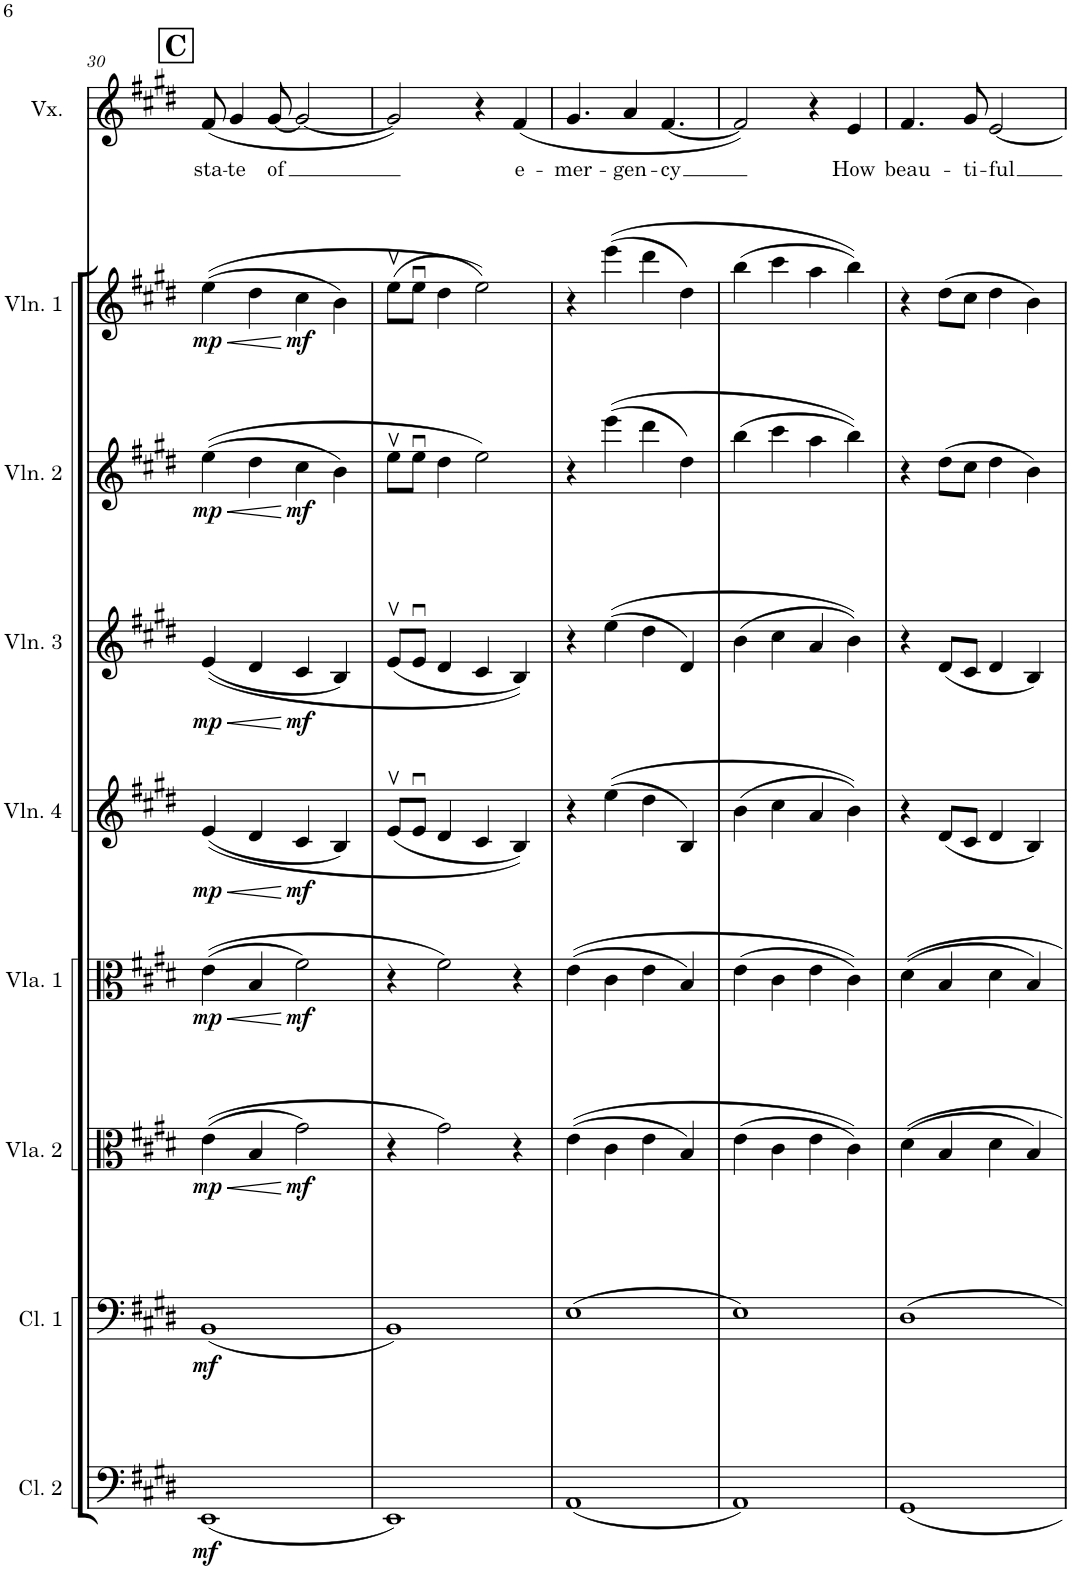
**kern	**dynam	**kern	**dynam	**kern	**dynam	**kern	**dynam	**kern	**dynam	**kern	**dynam	**kern	**dynam	**kern	**dynam	**kern	**text
*part9	*part9	*part8	*part8	*part7	*part7	*part6	*part6	*part5	*part5	*part4	*part4	*part3	*part3	*part2	*part2	*part1	*part1
*staff9	*staff9	*staff8	*staff8	*staff7	*staff7	*staff6	*staff6	*staff5	*staff5	*staff4	*staff4	*staff3	*staff3	*staff2	*staff2	*staff1	*staff1
*I"Cello 2	*	*I"Cello 1	*	*I"Viola 2	*	*I"Viola 1	*	*I"Violin 4	*	*I"Violin 3	*	*I"Violin 2	*	*I"Violin 1	*	*I"Vox	*
*I'Cl. 2	*	*I'Cl. 1	*	*I'Vla. 2	*	*I'Vla. 1	*	*I'Vln. 4	*	*I'Vln. 3	*	*I'Vln. 2	*	*I'Vln. 1	*	*I'Vx.	*
!!LO:PB:g=z
*clefF4	*	*clefF4	*	*clefC3	*	*clefC3	*	*clefG2	*	*clefG2	*	*clefG2	*	*clefG2	*	*clefG2	*
*k[f#c#g#d#]	*	*k[f#c#g#d#]	*	*k[f#c#g#d#]	*	*k[f#c#g#d#]	*	*k[f#c#g#d#]	*	*k[f#c#g#d#]	*	*k[f#c#g#d#]	*	*k[f#c#g#d#]	*	*k[f#c#g#d#]	*
*M4/4	*	*M4/4	*	*M4/4	*	*M4/4	*	*M4/4	*	*M4/4	*	*M4/4	*	*M4/4	*	*M4/4	*
!!LO:REH:place=s1:a:B:cj:fs=14:t=C
=30	=30	=30	=30	=30	=30	=30	=30	=30	=30	=30	=30	=30	=30	=30	=30	=30	=30
!	!LO:DY:b	!	!LO:DY:b	!	!LO:HP:b	!	!LO:HP:b	!	!LO:HP:b	!	!LO:HP:b	!	!LO:HP:b	!	!LO:HP:b	!	!LO:LY:b
!	!	!	!	!	!LO:DY:n=1:b	!	!LO:DY:n=1:b	!	!LO:DY:n=1:b	!	!LO:DY:n=1:b	!	!LO:DY:n=1:b	!	!LO:DY:n=1:b	!	!
(1EE	mf	(1BB	mf	((4e\	< mp	((4e\	< mp	((4e/	< mp	((4e/	< mp	((4ee\	< mp	((4ee\	< mp	(8f#/	sta-
!	!	!	!	!	!	!	!	!	!	!	!	!	!	!	!	!	!LO:LY:b
.	.	.	.	.	.	.	.	.	.	.	.	.	.	.	.	4g#/	te
.	.	.	.	4B/	.	4B/	.	4d#/	.	4d#/	.	4dd#\	.	4dd#\	.	.	.
!	!	!	!	!	!	!	!	!	!	!	!	!	!	!	!	!	!LO:LY:b
.	.	.	.	.	.	.	.	.	.	.	.	.	.	.	.	[8g#/	of
!	!	!	!	!	!LO:DY:n=2:b	!	!LO:DY:n=2:b	!	!LO:DY:n=2:b	!	!LO:DY:n=2:b	!	!LO:DY:n=2:b	!	!LO:DY:n=2:b	!	!
.	.	.	.	2g#\)	[ mf	2f#\)	[ mf	4c#/	[ mf	4c#/	[ mf	4cc#\	[ mf	4cc#\	[ mf	2g#/_	.
.	.	.	.	.	.	.	.	4B/)	.	4B/)	.	4b\)	.	4b\)	.	.	.
=31	=31	=31	=31	=31	=31	=31	=31	=31	=31	=31	=31	=31	=31	=31	=31	=31	=31
1EE)	.	1BB)	.	4r	.	4r	.	(8ev/L	.	(8ev/L	.	8eev\L	.	(8eev\L	.	2g#/])	.
.	.	.	.	.	.	.	.	8eu/J	.	8eu/J	.	8eeu\J	.	8eeu\J	.	.	.
.	.	.	.	2g#\)	.	2f#\)	.	4d#/	.	4d#/	.	4dd#\	.	4dd#\	.	.	.
.	.	.	.	.	.	.	.	4c#/	.	4c#/	.	2ee\)	.	2ee\))	.	4r	.
!	!	!	!	!	!	!	!	!	!	!	!	!	!	!	!	!	!LO:LY:b
.	.	.	.	4r	.	4r	.	4B/))	.	4B/))	.	.	.	.	.	(4f#/	e-
=32	=32	=32	=32	=32	=32	=32	=32	=32	=32	=32	=32	=32	=32	=32	=32	=32	=32
!	!	!	!	!	!	!	!	!	!	!	!	!	!	!	!	!	!LO:LY:b
(1AA	.	(1E	.	((4e\	.	((4e\	.	4r	.	4r	.	4r	.	4r	.	4.g#/	-mer-
.	.	.	.	4c#\	.	4c#\	.	((4ee\	.	((4ee\	.	((4eee\	.	((4eee\	.	.	.
!	!	!	!	!	!	!	!	!	!	!	!	!	!	!	!	!	!LO:LY:b
.	.	.	.	.	.	.	.	.	.	.	.	.	.	.	.	4a/	-gen-
.	.	.	.	4e\	.	4e\	.	4dd#\	.	4dd#\	.	4ddd#\	.	4ddd#\	.	.	.
!	!	!	!	!	!	!	!	!	!	!	!	!	!	!	!	!	!LO:LY:b
.	.	.	.	.	.	.	.	.	.	.	.	.	.	.	.	[4.f#/	-cy
.	.	.	.	4B/)	.	4B/)	.	4B/)	.	4d#/)	.	4dd#\)	.	4dd#\)	.	.	.
=33	=33	=33	=33	=33	=33	=33	=33	=33	=33	=33	=33	=33	=33	=33	=33	=33	=33
1AA)	.	1E)	.	(4e\	.	(4e\	.	(4b\	.	(4b\	.	(4bb\	.	(4bb\	.	2f#/])	.
.	.	.	.	4c#\	.	4c#\	.	4cc#\	.	4cc#\	.	4ccc#\	.	4ccc#\	.	.	.
.	.	.	.	4e\	.	4e\	.	4a/	.	4a/	.	4aa\	.	4aa\	.	4r	.
!	!	!	!	!	!	!	!	!	!	!	!	!	!	!	!	!	!LO:LY:b
.	.	.	.	4c#\))	.	4c#\))	.	4b\))	.	4b\))	.	4bb\))	.	4bb\))	.	4e/	How
=34	=34	=34	=34	=34	=34	=34	=34	=34	=34	=34	=34	=34	=34	=34	=34	=34	=34
!	!	!	!	!	!	!	!	!	!	!	!	!	!	!	!	!	!LO:LY:b
1GG#	.	1D#	.	(4d#\	.	(4d#\	.	4r	.	4r	.	4r	.	4r	.	4.f#/	beau-
.	.	.	.	4B/	.	4B/	.	(8d#/L	.	(8d#/L	.	(8dd#\L	.	(8dd#\L	.	.	.
!	!	!	!	!	!	!	!	!	!	!	!	!	!	!	!	!	!LO:LY:b
.	.	.	.	.	.	.	.	8c#/J	.	8c#/J	.	8cc#\J	.	8cc#\J	.	8g#/	ti-
!	!	!	!	!	!	!	!	!	!	!	!	!	!	!	!	!	!LO:LY:b
.	.	.	.	4d#\	.	4d#\	.	4d#/	.	4d#/	.	4dd#\	.	4dd#\	.	[2e/	ful
.	.	.	.	4B/)	.	4B/)	.	4B/)	.	4B/)	.	4b\)	.	4b\)	.	.	.
=	=	=	=	=	=	=	=	=	=	=	=	=	=	=	=	=	=
*-	*-	*-	*-	*-	*-	*-	*-	*-	*-	*-	*-	*-	*-	*-	*-	*-	*-
